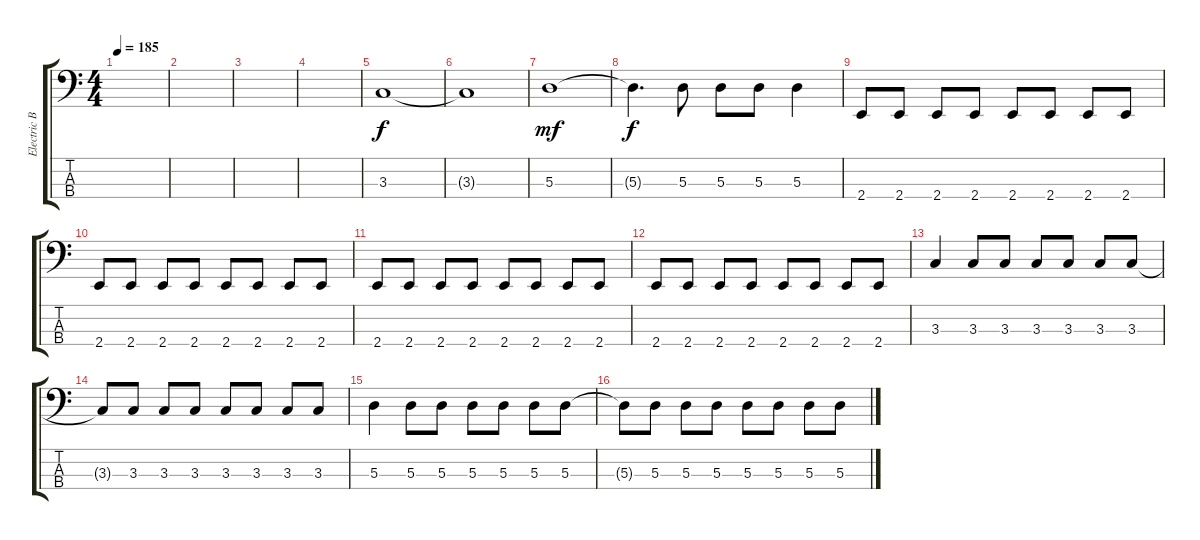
\track ("Electric Bass" "Electric B") {instrument electricbassfinger}
\staff {score tabs}
\tuning (G2 D2 A1 D1) {hide}
\ts (4 4)
\tempo 185
\clef f4
\ks c
|
|
|
|
3.3.1 |
3.3{t}.1 |
5.3.1{dy mf} |
5.3{t}.4{d dy f} 5.3.8 5.3.8 5.3.8 5.3.4 |
2.4.8 2.4.8 2.4.8 2.4.8 2.4.8 2.4.8 2.4.8 2.4.8 |
2.4.8 2.4.8 2.4.8 2.4.8 2.4.8 2.4.8 2.4.8 2.4.8 |
2.4.8 2.4.8 2.4.8 2.4.8 2.4.8 2.4.8 2.4.8 2.4.8 |
2.4.8 2.4.8 2.4.8 2.4.8 2.4.8 2.4.8 2.4.8 2.4.8 |
3.3.4 3.3.8 3.3.8 3.3.8 3.3.8 3.3.8 3.3.8 |
3.3{t}.8 3.3.8 3.3.8 3.3.8 3.3.8 3.3.8 3.3.8 3.3.8 |
5.3.4 5.3.8 5.3.8 5.3.8 5.3.8 5.3.8 5.3.8 |
5.3{t}.8 5.3.8 5.3.8 5.3.8 5.3.8 5.3.8 5.3.8 5.3.8
